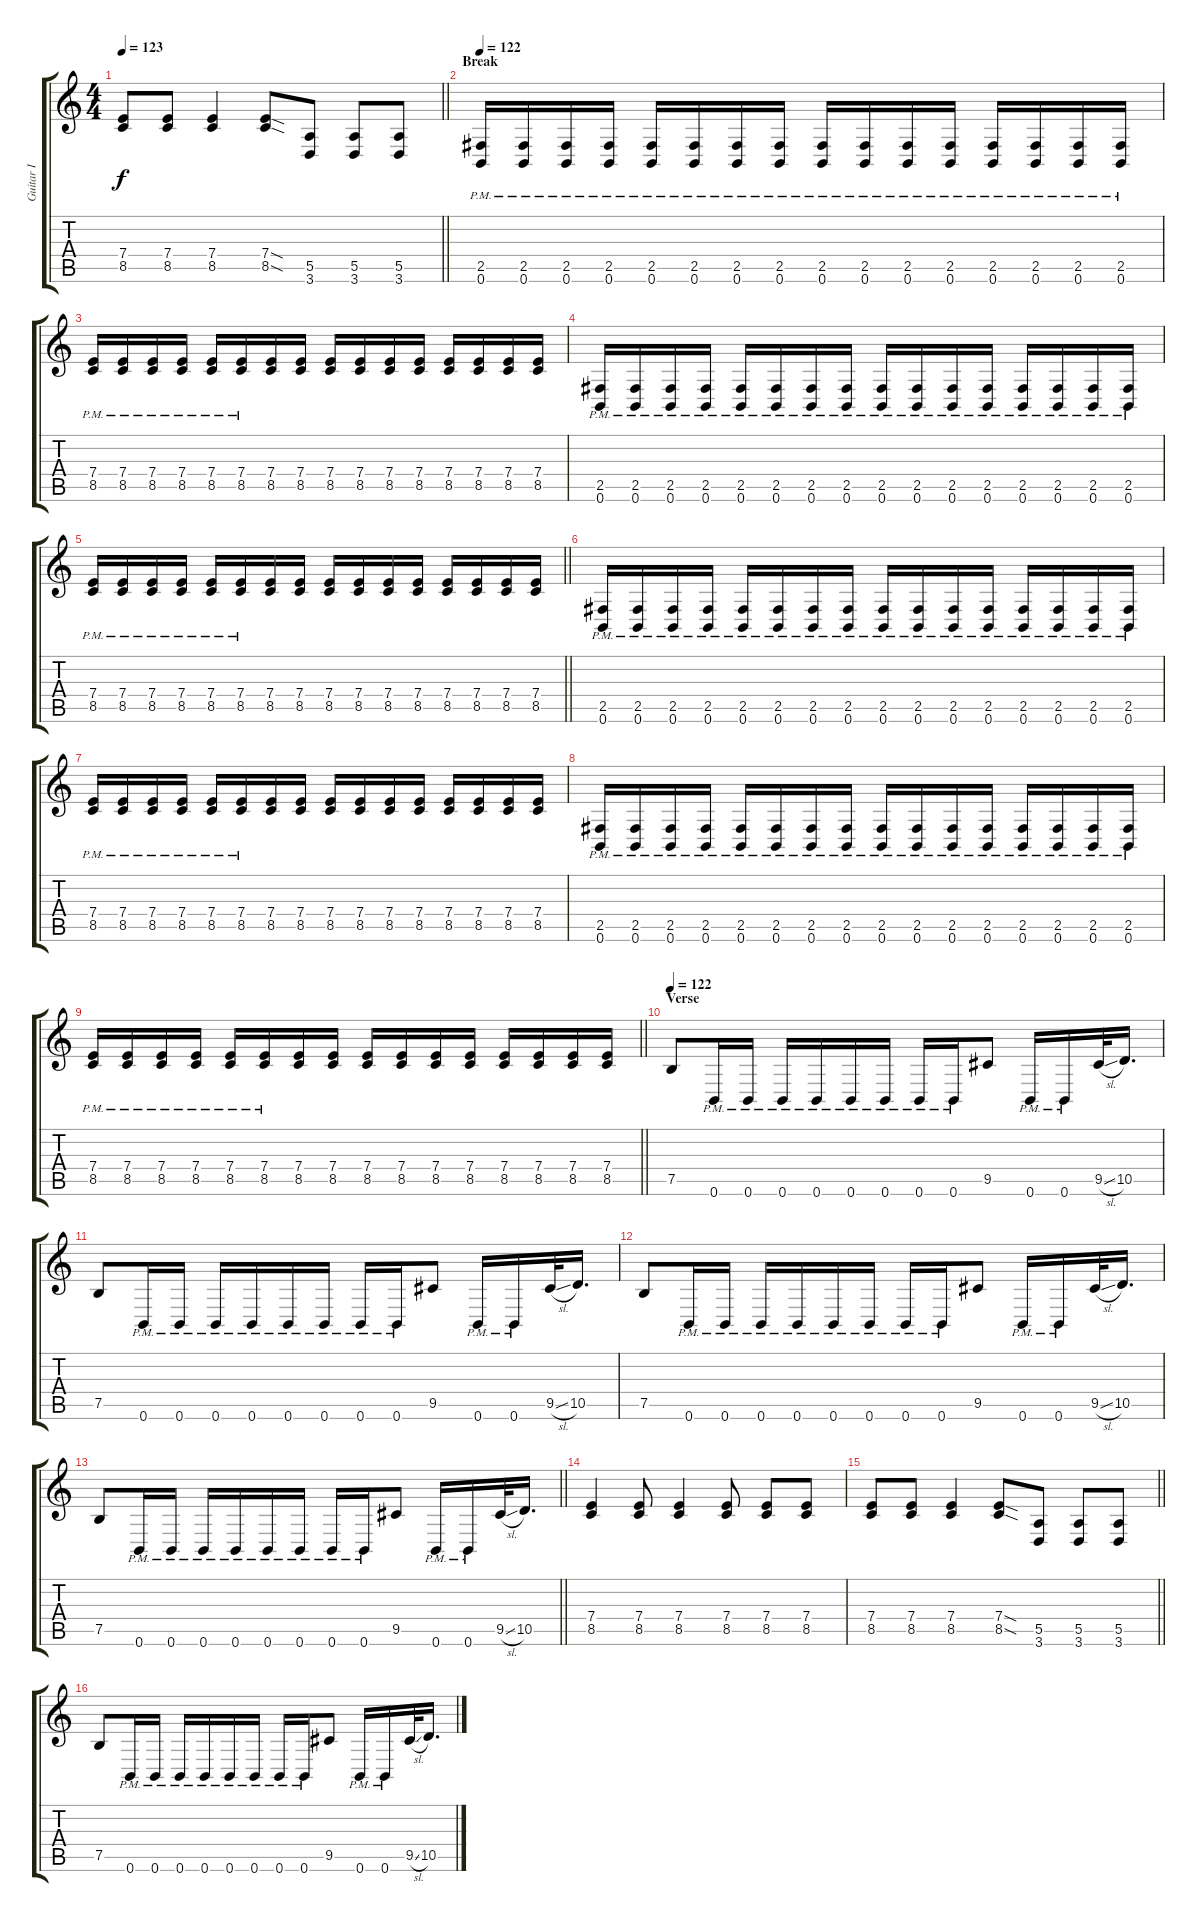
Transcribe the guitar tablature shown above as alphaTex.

\track ("Guitar I" "Guitar I") {instrument distortionguitar}
\staff {score tabs}
\tuning (B3 Gb3 D3 A2 E2 B1) {hide}
\ts (4 4)
\tempo 123
\clef g2
\barLineRight lightlight
\ks c
(7.4 8.5).8{dy f} (7.4 8.5).8 (7.4 8.5).4 (7.4{sod} 8.5{sod}).8 (5.5 3.6).8 (5.5 3.6).8 (5.5 3.6).8 |
\section ("" "Break")
\tempo 122
(2.5{pm} 0.6{pm}).16 (2.5{pm} 0.6{pm}).16 (2.5{pm} 0.6{pm}).16 (2.5{pm} 0.6{pm}).16 (2.5{pm} 0.6{pm}).16 (2.5{pm} 0.6{pm}).16 (2.5{pm} 0.6{pm}).16 (2.5{pm} 0.6{pm}).16 (2.5{pm} 0.6{pm}).16 (2.5{pm} 0.6{pm}).16 (2.5{pm} 0.6{pm}).16 (2.5{pm} 0.6{pm}).16 (2.5{pm} 0.6{pm}).16 (2.5{pm} 0.6{pm}).16 (2.5{pm} 0.6{pm}).16 (2.5{pm} 0.6{pm}).16 |
(7.4{pm} 8.5{pm}).16 (7.4{pm} 8.5{pm}).16 (7.4{pm} 8.5{pm}).16 (7.4{pm} 8.5{pm}).16 (7.4{pm} 8.5{pm}).16 (7.4{pm} 8.5{pm}).16 (7.4 8.5).16 (7.4 8.5).16 (7.4 8.5).16 (7.4 8.5).16 (7.4 8.5).16 (7.4 8.5).16 (7.4 8.5).16 (7.4 8.5).16 (7.4 8.5).16 (7.4 8.5).16 |
(2.5{pm} 0.6{pm}).16 (2.5{pm} 0.6{pm}).16 (2.5{pm} 0.6{pm}).16 (2.5{pm} 0.6{pm}).16 (2.5{pm} 0.6{pm}).16 (2.5{pm} 0.6{pm}).16 (2.5{pm} 0.6{pm}).16 (2.5{pm} 0.6{pm}).16 (2.5{pm} 0.6{pm}).16 (2.5{pm} 0.6{pm}).16 (2.5{pm} 0.6{pm}).16 (2.5{pm} 0.6{pm}).16 (2.5{pm} 0.6{pm}).16 (2.5{pm} 0.6{pm}).16 (2.5{pm} 0.6{pm}).16 (2.5{pm} 0.6{pm}).16 |
\barLineRight lightlight
(7.4{pm} 8.5{pm}).16 (7.4{pm} 8.5{pm}).16 (7.4{pm} 8.5{pm}).16 (7.4{pm} 8.5{pm}).16 (7.4{pm} 8.5{pm}).16 (7.4{pm} 8.5{pm}).16 (7.4 8.5).16 (7.4 8.5).16 (7.4 8.5).16 (7.4 8.5).16 (7.4 8.5).16 (7.4 8.5).16 (7.4 8.5).16 (7.4 8.5).16 (7.4 8.5).16 (7.4 8.5).16 |
\section ("" "")
(2.5{pm} 0.6{pm}).16 (2.5{pm} 0.6{pm}).16 (2.5{pm} 0.6{pm}).16 (2.5{pm} 0.6{pm}).16 (2.5{pm} 0.6{pm}).16 (2.5{pm} 0.6{pm}).16 (2.5{pm} 0.6{pm}).16 (2.5{pm} 0.6{pm}).16 (2.5{pm} 0.6{pm}).16 (2.5{pm} 0.6{pm}).16 (2.5{pm} 0.6{pm}).16 (2.5{pm} 0.6{pm}).16 (2.5{pm} 0.6{pm}).16 (2.5{pm} 0.6{pm}).16 (2.5{pm} 0.6{pm}).16 (2.5{pm} 0.6{pm}).16 |
(7.4{pm} 8.5{pm}).16 (7.4{pm} 8.5{pm}).16 (7.4{pm} 8.5{pm}).16 (7.4{pm} 8.5{pm}).16 (7.4{pm} 8.5{pm}).16 (7.4{pm} 8.5{pm}).16 (7.4 8.5).16 (7.4 8.5).16 (7.4 8.5).16 (7.4 8.5).16 (7.4 8.5).16 (7.4 8.5).16 (7.4 8.5).16 (7.4 8.5).16 (7.4 8.5).16 (7.4 8.5).16 |
(2.5{pm} 0.6{pm}).16 (2.5{pm} 0.6{pm}).16 (2.5{pm} 0.6{pm}).16 (2.5{pm} 0.6{pm}).16 (2.5{pm} 0.6{pm}).16 (2.5{pm} 0.6{pm}).16 (2.5{pm} 0.6{pm}).16 (2.5{pm} 0.6{pm}).16 (2.5{pm} 0.6{pm}).16 (2.5{pm} 0.6{pm}).16 (2.5{pm} 0.6{pm}).16 (2.5{pm} 0.6{pm}).16 (2.5{pm} 0.6{pm}).16 (2.5{pm} 0.6{pm}).16 (2.5{pm} 0.6{pm}).16 (2.5{pm} 0.6{pm}).16 |
\barLineRight lightlight
(7.4{pm} 8.5{pm}).16 (7.4{pm} 8.5{pm}).16 (7.4{pm} 8.5{pm}).16 (7.4{pm} 8.5{pm}).16 (7.4{pm} 8.5{pm}).16 (7.4{pm} 8.5{pm}).16 (7.4 8.5).16 (7.4 8.5).16 (7.4 8.5).16 (7.4 8.5).16 (7.4 8.5).16 (7.4 8.5).16 (7.4 8.5).16 (7.4 8.5).16 (7.4 8.5).16 (7.4 8.5).16 |
\section ("" "Verse")
\tempo 122
7.5.8 0.6{pm}.16 0.6{pm}.16 0.6{pm}.16 0.6{pm}.16 0.6{pm}.16 0.6{pm}.16 0.6{pm}.16 0.6{pm}.16 9.5.8 0.6{pm}.16 0.6{pm}.16 9.5{sl}.32 10.5.16{d} |
7.5.8 0.6{pm}.16 0.6{pm}.16 0.6{pm}.16 0.6{pm}.16 0.6{pm}.16 0.6{pm}.16 0.6{pm}.16 0.6{pm}.16 9.5.8 0.6{pm}.16 0.6{pm}.16 9.5{sl}.32 10.5.16{d} |
7.5.8 0.6{pm}.16 0.6{pm}.16 0.6{pm}.16 0.6{pm}.16 0.6{pm}.16 0.6{pm}.16 0.6{pm}.16 0.6{pm}.16 9.5.8 0.6{pm}.16 0.6{pm}.16 9.5{sl}.32 10.5.16{d} |
\barLineRight lightlight
7.5.8 0.6{pm}.16 0.6{pm}.16 0.6{pm}.16 0.6{pm}.16 0.6{pm}.16 0.6{pm}.16 0.6{pm}.16 0.6{pm}.16 9.5.8 0.6{pm}.16 0.6{pm}.16 9.5{sl}.32 10.5.16{d} |
\section ("" "")
(7.4 8.5).4 (7.4 8.5).8 (7.4 8.5).4 (7.4 8.5).8 (7.4 8.5).8 (7.4 8.5).8 |
\barLineRight lightlight
(7.4 8.5).8 (7.4 8.5).8 (7.4 8.5).4 (7.4{sod} 8.5{sod}).8 (5.5 3.6).8 (5.5 3.6).8 (5.5 3.6).8 |
\section ("" "")
7.5.8 0.6{pm}.16 0.6{pm}.16 0.6{pm}.16 0.6{pm}.16 0.6{pm}.16 0.6{pm}.16 0.6{pm}.16 0.6{pm}.16 9.5.8 0.6{pm}.16 0.6{pm}.16 9.5{sl}.32 10.5.16{d}
